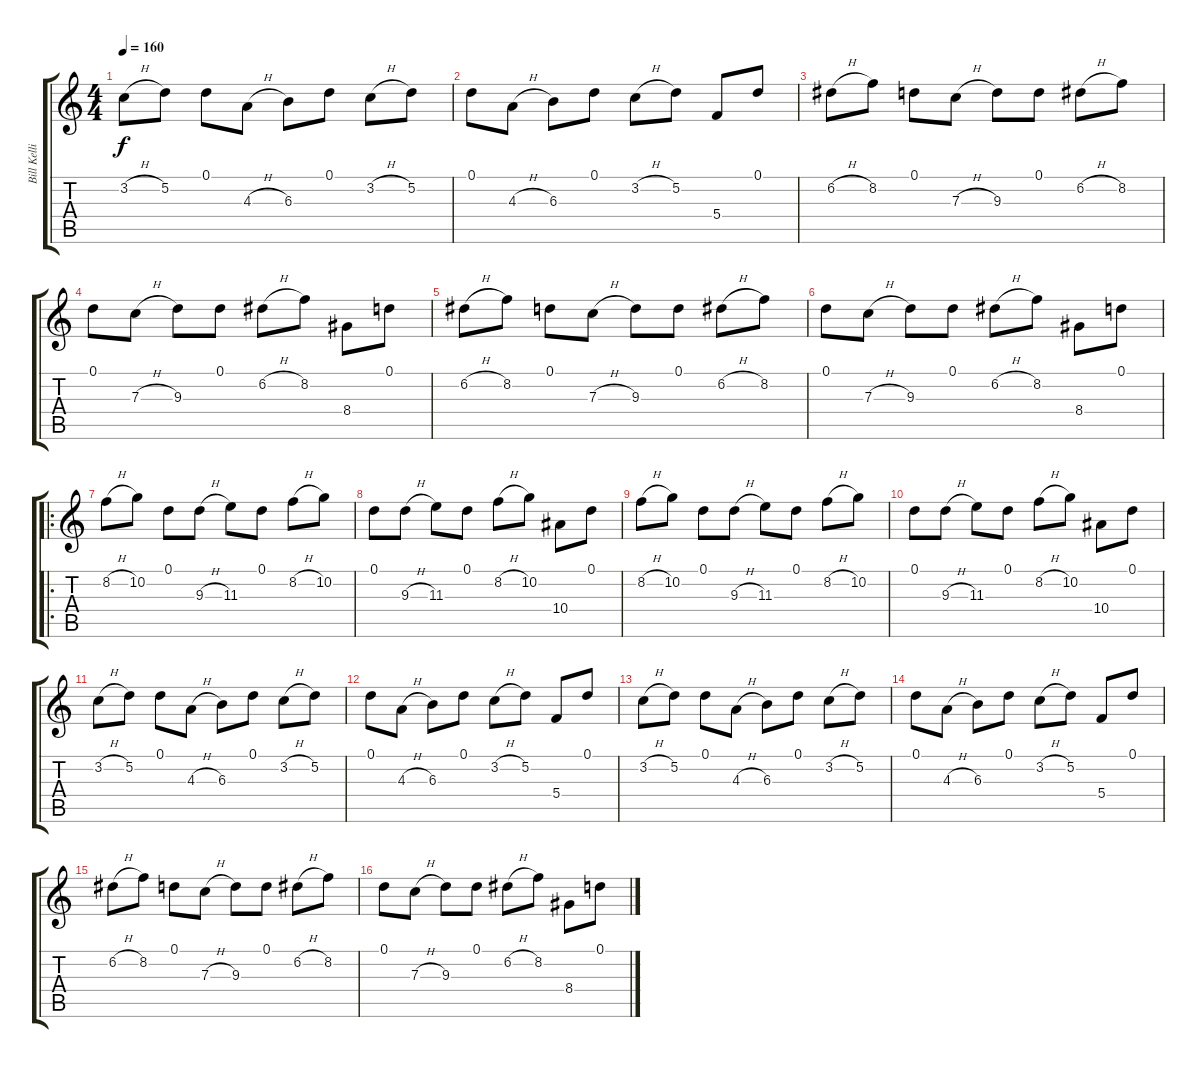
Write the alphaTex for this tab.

\track ("Bill Kelliher" "Bill Kelli") {instrument distortionguitar}
\staff {score tabs}
\tuning (D4 A3 F3 C3 G2 D2) {hide}
\ts (4 4)
\tempo 160
\clef g2
\ks c
3.2{h}.8{dy f} 5.2.8 0.1.8 4.3{h}.8 6.3.8 0.1.8 3.2{h}.8 5.2.8 |
0.1.8 4.3{h}.8 6.3.8 0.1.8 3.2{h}.8 5.2.8 5.4.8 0.1.8 |
6.2{h}.8 8.2.8 0.1.8 7.3{h}.8 9.3.8 0.1.8 6.2{h}.8 8.2.8 |
0.1.8 7.3{h}.8 9.3.8 0.1.8 6.2{h}.8 8.2.8 8.4.8 0.1.8 |
6.2{h}.8 8.2.8 0.1.8 7.3{h}.8 9.3.8 0.1.8 6.2{h}.8 8.2.8 |
0.1.8 7.3{h}.8 9.3.8 0.1.8 6.2{h}.8 8.2.8 8.4.8 0.1.8 |
\ro
8.2{h}.8 10.2.8 0.1.8 9.3{h}.8 11.3.8 0.1.8 8.2{h}.8 10.2.8 |
0.1.8 9.3{h}.8 11.3.8 0.1.8 8.2{h}.8 10.2.8 10.4.8 0.1.8 |
8.2{h}.8 10.2.8 0.1.8 9.3{h}.8 11.3.8 0.1.8 8.2{h}.8 10.2.8 |
0.1.8 9.3{h}.8 11.3.8 0.1.8 8.2{h}.8 10.2.8 10.4.8 0.1.8 |
3.2{h}.8 5.2.8 0.1.8 4.3{h}.8 6.3.8 0.1.8 3.2{h}.8 5.2.8 |
0.1.8 4.3{h}.8 6.3.8 0.1.8 3.2{h}.8 5.2.8 5.4.8 0.1.8 |
3.2{h}.8 5.2.8 0.1.8 4.3{h}.8 6.3.8 0.1.8 3.2{h}.8 5.2.8 |
0.1.8 4.3{h}.8 6.3.8 0.1.8 3.2{h}.8 5.2.8 5.4.8 0.1.8 |
6.2{h}.8 8.2.8 0.1.8 7.3{h}.8 9.3.8 0.1.8 6.2{h}.8 8.2.8 |
0.1.8 7.3{h}.8 9.3.8 0.1.8 6.2{h}.8 8.2.8 8.4.8 0.1.8
